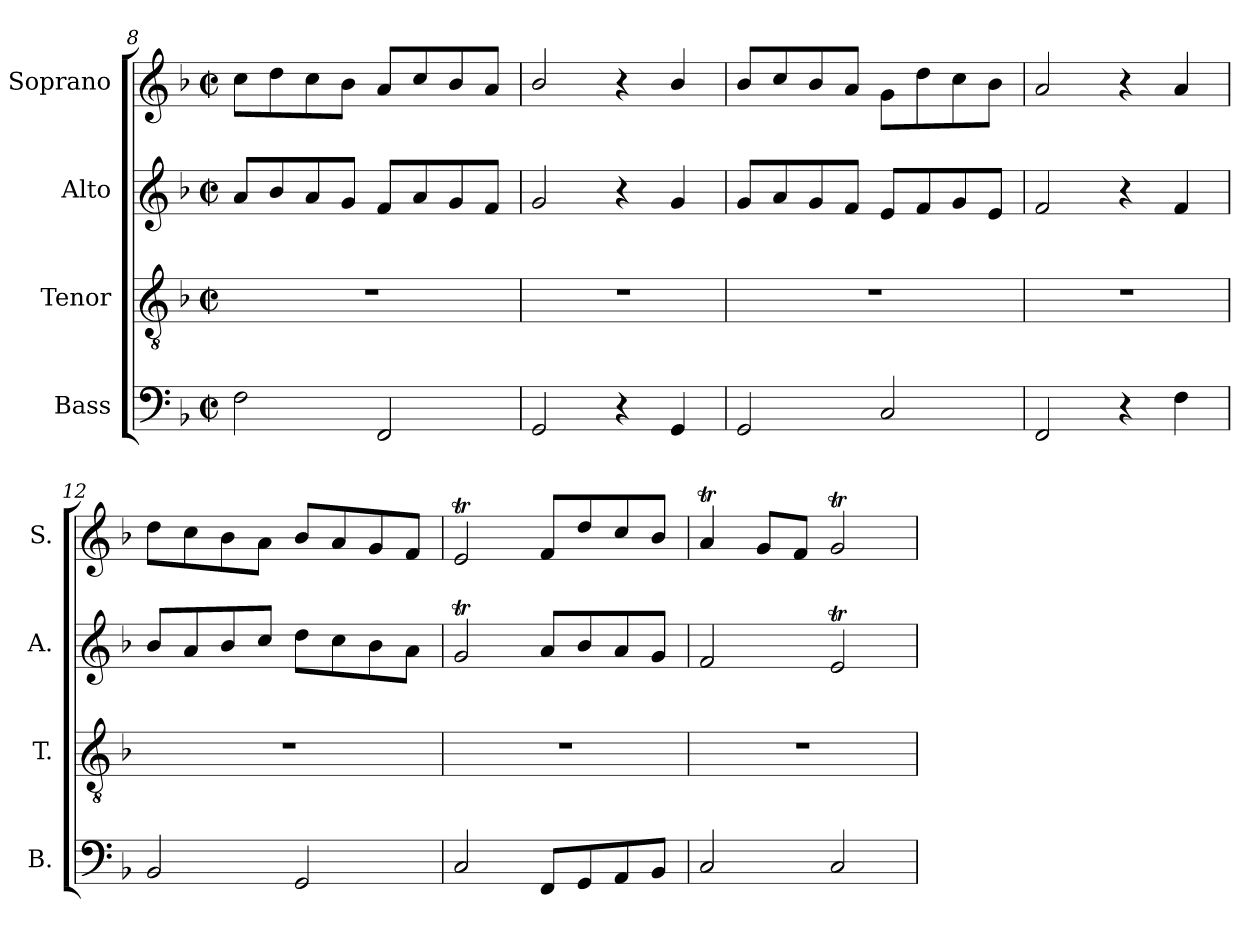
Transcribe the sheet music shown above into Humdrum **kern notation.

**kern	**kern	**kern	**kern
*part4	*part3	*part2	*part1
*staff4	*staff3	*staff2	*staff1
*I"Bass	*I"Tenor	*I"Alto	*I"Soprano
*I'B.	*I'T.	*I'A.	*I'S.
!!LO:LB:g=z
*clefF4	*clefGv2	*clefG2	*clefG2
*	*ITrd7c12	*	*
*k[b-]	*k[b-]	*k[b-]	*k[b-]
*F:	*F:	*F:	*F:
*M2/2	*M2/2	*M2/2	*M2/2
*met(c|)	*met(c|)	*met(c|)	*met(c|)
=8	=8	=8	=8
2Fi\	1r	8ai/L	8cci\L
.	.	8b-i/	8ddi\
.	.	8ai/	8cci\
.	.	8gi/J	8b-i\J
2FFi/	.	8fi/L	8ai/L
.	.	8ai/	8cci/
.	.	8gi/	8b-i/
.	.	8fi/J	8ai/J
=9	=9	=9	=9
2GGi/	1r	2gi/	2b-i/
4r	.	4r	4r
4GGi/	.	4gi/	4b-i/
=10	=10	=10	=10
2GGi/	1r	8gi/L	8b-i/L
.	.	8ai/	8cci/
.	.	8gi/	8b-i/
.	.	8fi/J	8ai/J
2Ci/	.	8ei/L	8gi\L
.	.	8fi/	8ddi\
.	.	8gi/	8cci\
.	.	8ei/J	8b-i\J
=11	=11	=11	=11
2FFi/	1r	2fi/	2ai/
4r	.	4r	4r
4Fi\	.	4fi/	4ai/
=12	=12	=12	=12
2BB-i/	1r	8b-i/L	8ddi\L
.	.	8ai/	8cci\
.	.	8b-i/	8b-i\
.	.	8cci/J	8ai\J
2GGi/	.	8ddi\L	8b-i/L
.	.	8cci\	8ai/
.	.	8b-i\	8gi/
.	.	8ai\J	8fi/J
=13	=13	=13	=13
2Ci/	1r	2gTi/	2eti/
8FFi/L	.	8ai/L	8fi/L
8GGi/	.	8b-i/	8ddi/
8AAi/	.	8ai/	8cci/
8BB-i/J	.	8gi/J	8b-i/J
=14	=14	=14	=14
2Ci/	1r	2fi/	4ati/
.	.	.	8gi/L
.	.	.	8fi/J
2Ci/	.	2eti/	2gTi/
=	=	=	=
*-	*-	*-	*-
